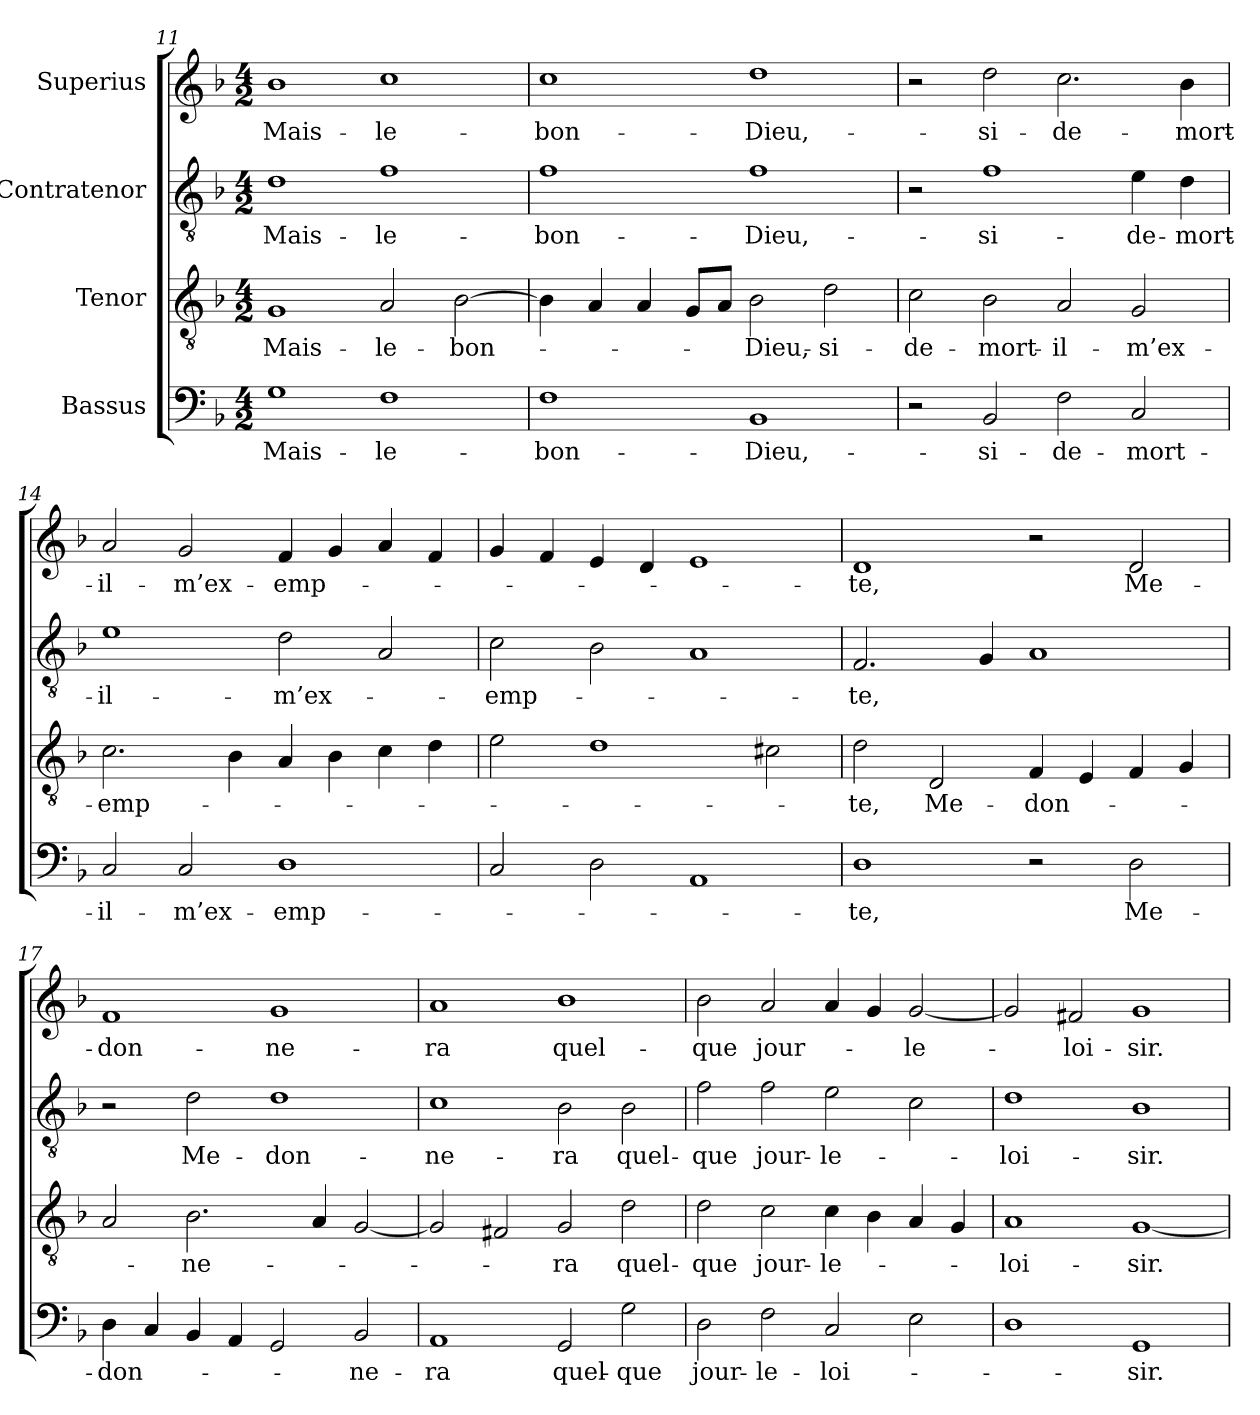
**kern	**text	**kern	**text	**kern	**text	**kern	**text
*part4	*part4	*part3	*part3	*part2	*part2	*part1	*part1
*staff4	*staff4	*staff3	*staff3	*staff2	*staff2	*staff1	*staff1
*I"Bassus	*	*I"Tenor	*	*I"Contratenor	*	*I"Superius	*
*clefF4	*	*clefGv2	*	*clefGv2	*	*clefG2	*
*k[b-]	*	*k[b-]	*	*k[b-]	*	*k[b-]	*
*M4/2	*	*M4/2	*	*M4/2	*	*M4/2	*
=11	=11	=11	=11	=11	=11	=11	=11
1G\	Mais-	1G/	Mais-	1d\	Mais-	1b-\	Mais-
1F\	le-	2A/	le-	1f\	le-	1cc\	le-
.	.	[2B-\	bon-	.	.	.	.
=12	=12	=12	=12	=12	=12	=12	=12
1F\	bon-	4B-\]	.	1f\	bon-	1cc\	bon-
.	.	4A/	.	.	.	.	.
.	.	4A/	.	.	.	.	.
.	.	8G/L	.	.	.	.	.
.	.	8A/J	.	.	.	.	.
1BB-/	Dieu,-	2B-\	Dieu,-	1f\	Dieu,-	1dd\	Dieu,-
.	.	2d\	si-	.	.	.	.
=13	=13	=13	=13	=13	=13	=13	=13
2r	.	2c\	de-	2r	.	2r	.
2BB-/	si-	2B-\	mort-	1f\	si-	2dd\	si-
2F\	de-	2A/	il-	.	.	2.cc\	de-
2C/	mort-	2G/	m’ex-	4e\	de-	.	.
.	.	.	.	4d\	mort-	4b-\	mort-
=14	=14	=14	=14	=14	=14	=14	=14
2C/	il-	2.c\	-emp-	1e\	il-	2a/	il-
2C/	m’ex-	.	.	.	.	2g/	m’ex-
.	.	4B-\	.	.	.	.	.
1D\	-emp-	4A/	.	2d\	m’ex-	4f/	-emp-
.	.	4B-\	.	.	.	4g/	.
.	.	4c\	.	2A/	.	4a/	.
.	.	4d\	.	.	.	4f/	.
=15	=15	=15	=15	=15	=15	=15	=15
2C/	.	2e\	.	2c\	-emp-	4g/	.
.	.	.	.	.	.	4f/	.
2D\	.	1d\	.	2B-\	.	4e/	.
.	.	.	.	.	.	4d/	.
1AA/	.	.	.	1A/	.	1e/	.
.	.	2c#X\	.	.	.	.	.
=16	=16	=16	=16	=16	=16	=16	=16
1D\	-te,	2d\	-te,	2.F/	-te,	1d/	-te,
.	.	2D/	Me-	.	.	.	.
.	.	.	.	4G/	.	.	.
2r	.	4F/	don-	1A/	.	2r	.
.	.	4E/	.	.	.	.	.
2D\	Me-	4F/	.	.	.	2d/	Me-
.	.	4G/	.	.	.	.	.
=17	=17	=17	=17	=17	=17	=17	=17
4D\	don-	2A/	.	2r	.	1f/	don-
4C/	.	.	.	.	.	.	.
4BB-/	.	2.B-\	-ne-	2d\	Me-	.	.
4AA/	.	.	.	.	.	.	.
2GG/	.	.	.	1d\	don-	1g/	-ne-
.	.	4A/	.	.	.	.	.
2BB-/	-ne-	[2G/	.	.	.	.	.
=18	=18	=18	=18	=18	=18	=18	=18
1AA/	-ra	2G/]	.	1c\	-ne-	1a/	-ra
.	.	2F#X/	.	.	.	.	.
2GG/	quel-	2G/	-ra	2B-\	-ra	1b-\	quel-
2G\	-que	2d\	quel-	2B-\	quel-	.	.
=19	=19	=19	=19	=19	=19	=19	=19
2D\	jour-	2d\	-que	2f\	-que	2b-\	-que
2F\	le-	2c\	jour-	2f\	jour-	2a/	jour-
2C/	loi-	4c\	le-	2e\	le-	4a/	.
.	.	4B-\	.	.	.	4g/	.
2E\	.	4A/	.	2c\	.	[2g/	le-
.	.	4G/	.	.	.	.	.
=20	=20	=20	=20	=20	=20	=20	=20
1D\	.	1A/	loi-	1d\	loi-	2g/]	.
.	.	.	.	.	.	2f#X/	loi-
1GG/	-sir.	[1G/	-sir.	1B-\	-sir.	1g/	-sir.
=	=	=	=	=	=	=	=
*-	*-	*-	*-	*-	*-	*-	*-
